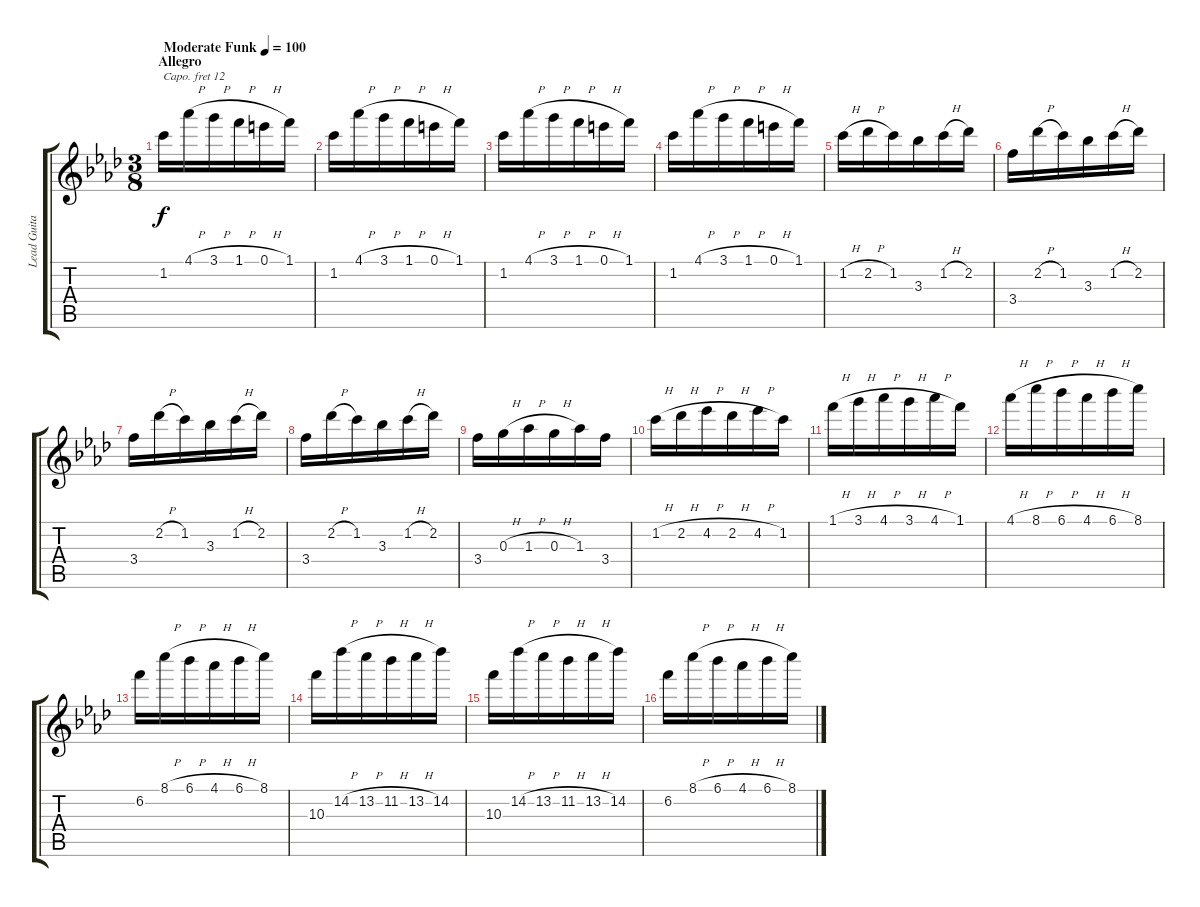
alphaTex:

\track ("Lead Guitar (Octave)" "Lead Guita") {instrument overdrivenguitar}
\staff {score tabs}
\capo 12
\tuning (E4 B3 G3 D3 A2 E2) {hide}
\ts (3 8)
\section ("" "Allegro")
\tempo (100 "Moderate Funk")
\clef g2
\ks ab
1.2.16{dy f instrument overdrivenguitar} 4.1{h}.16 3.1{h}.16 1.1{h}.16 0.1{h}.16 1.1.16 |
1.2.16 4.1{h}.16 3.1{h}.16 1.1{h}.16 0.1{h}.16 1.1.16 |
1.2.16 4.1{h}.16 3.1{h}.16 1.1{h}.16 0.1{h}.16 1.1.16 |
1.2.16 4.1{h}.16 3.1{h}.16 1.1{h}.16 0.1{h}.16 1.1.16 |
1.2{h}.16 2.2{h}.16 1.2.16 3.3.16 1.2{h}.16 2.2.16 |
3.4.16 2.2{h}.16 1.2.16 3.3.16 1.2{h}.16 2.2.16 |
3.4.16 2.2{h}.16 1.2.16 3.3.16 1.2{h}.16 2.2.16 |
3.4.16 2.2{h}.16 1.2.16 3.3.16 1.2{h}.16 2.2.16 |
3.4.16 0.3{h}.16 1.3{h}.16 0.3{h}.16 1.3.16 3.4.16 |
1.2{h}.16 2.2{h}.16 4.2{h}.16 2.2{h}.16 4.2{h}.16 1.2.16 |
1.1{h}.16 3.1{h}.16 4.1{h}.16 3.1{h}.16 4.1{h}.16 1.1.16 |
4.1{h}.16 8.1{h}.16 6.1{h}.16 4.1{h}.16 6.1{h}.16 8.1.16 |
6.2.16 8.1{h}.16 6.1{h}.16 4.1{h}.16 6.1{h}.16 8.1.16 |
10.3.16 14.2{h}.16 13.2{h}.16 11.2{h}.16 13.2{h}.16 14.2.16 |
10.3.16 14.2{h}.16 13.2{h}.16 11.2{h}.16 13.2{h}.16 14.2.16 |
6.2.16 8.1{h}.16 6.1{h}.16 4.1{h}.16 6.1{h}.16 8.1.16
